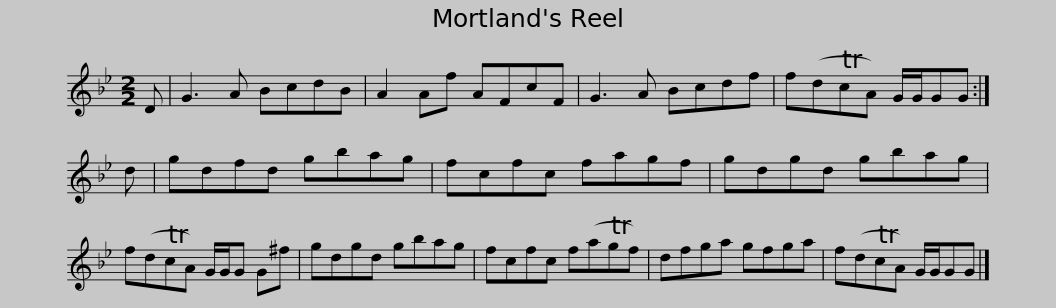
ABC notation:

X:1
L:1/8
M:2/2
I:linebreak $
K:Gmin
V:1 treble
V:1
 D | G3 A BcdB | A2 Af AFcF | G3 A Bcdf | f(dTcA) G/G/GG :| %5
 d | gdfd gbag |$ fcfc fagf | gdgd gbag | f(dTcA) G/G/G G^f | %10
 gdgd gbag | fcfc f(aTgf) |$ dfga gfga | f(dTcA) G/G/GG |] %14
